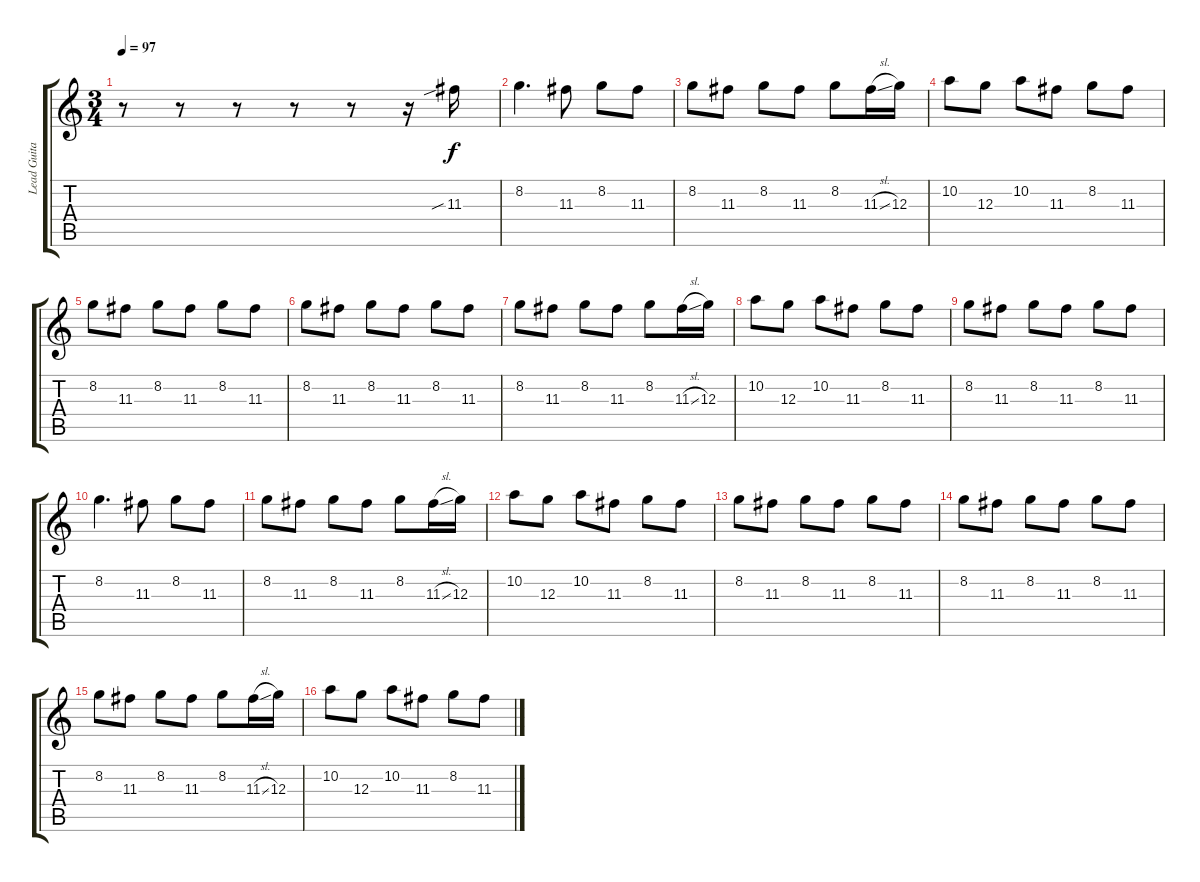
\track ("Lead Guitars" "Lead Guita") {instrument overdrivenguitar}
\staff {score tabs}
\tuning (E4 B3 G3 D3 A2 D2) {hide}
\ts (3 4)
\tempo 97
\clef g2
\ks c
r.8{dy f} r.8 r.8 r.8 r.8 r.16{volume 14} 11.3{sib}.16 |
8.2.4{d} 11.3.8 8.2.8 11.3.8 |
8.2.8 11.3.8 8.2.8 11.3.8 8.2.8 11.3{sl}.16 12.3.16 |
10.2.8 12.3.8 10.2.8 11.3.8 8.2.8 11.3.8 |
8.2.8 11.3.8 8.2.8 11.3.8 8.2.8 11.3.8 |
8.2.8 11.3.8 8.2.8 11.3.8 8.2.8 11.3.8 |
8.2.8 11.3.8 8.2.8 11.3.8 8.2.8 11.3{sl}.16 12.3.16 |
10.2.8 12.3.8 10.2.8 11.3.8 8.2.8 11.3.8 |
8.2.8 11.3.8 8.2.8 11.3.8 8.2.8 11.3.8 |
8.2.4{d} 11.3.8 8.2.8 11.3.8 |
8.2.8 11.3.8 8.2.8 11.3.8 8.2.8 11.3{sl}.16 12.3.16 |
10.2.8 12.3.8 10.2.8 11.3.8 8.2.8 11.3.8 |
8.2.8 11.3.8 8.2.8 11.3.8 8.2.8 11.3.8 |
8.2.8 11.3.8 8.2.8 11.3.8 8.2.8 11.3.8 |
8.2.8 11.3.8 8.2.8 11.3.8 8.2.8 11.3{sl}.16 12.3.16 |
10.2.8 12.3.8 10.2.8 11.3.8 8.2.8 11.3.8
